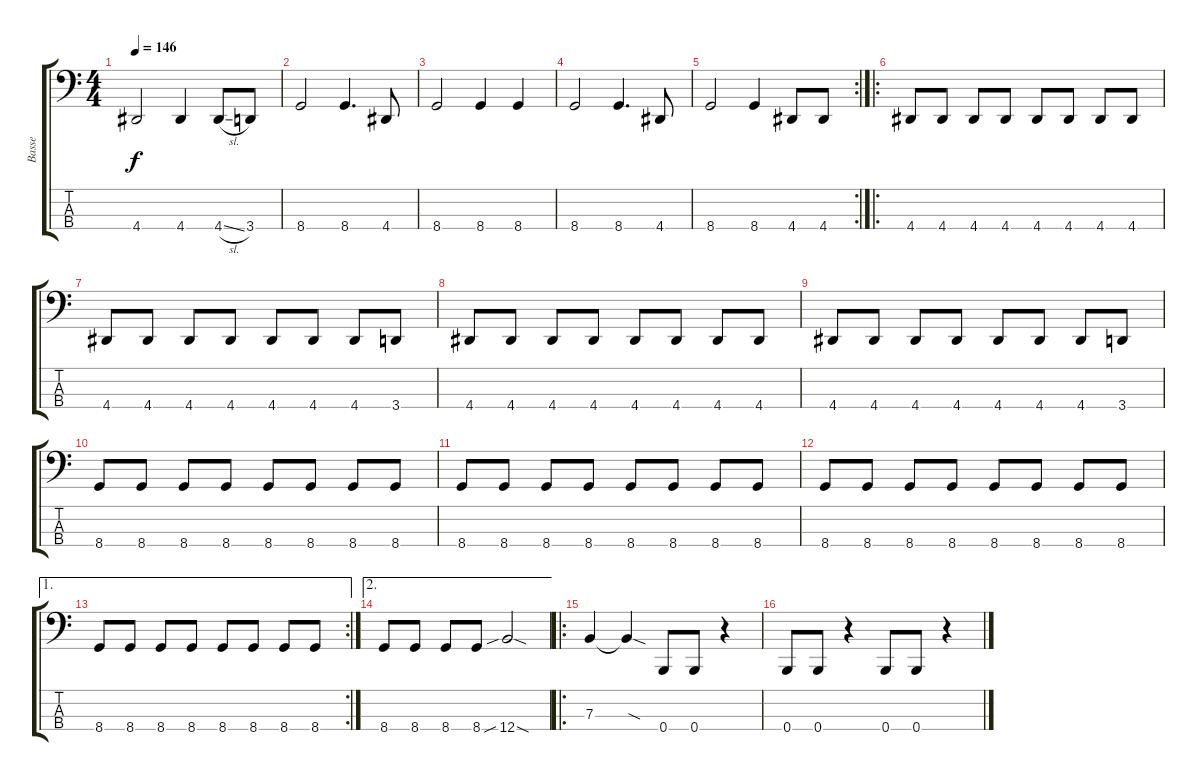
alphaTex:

\track ("Basse" "Basse") {instrument electricbassfinger}
\staff {score tabs}
\tuning (D2 A1 E1 B0) {hide}
\ts (4 4)
\tempo 146
\clef f4
\ks c
4.4.2{dy f} 4.4.4 4.4{sl}.8 3.4.8 |
8.4.2 8.4.4{d} 4.4.8 |
8.4.2 8.4.4 8.4.4 |
8.4.2 8.4.4{d} 4.4.8 |
\rc 2
8.4.2 8.4.4 4.4.8 4.4.8 |
\ro
4.4.8 4.4.8 4.4.8 4.4.8 4.4.8 4.4.8 4.4.8 4.4.8 |
4.4.8 4.4.8 4.4.8 4.4.8 4.4.8 4.4.8 4.4.8 3.4.8 |
4.4.8 4.4.8 4.4.8 4.4.8 4.4.8 4.4.8 4.4.8 4.4.8 |
4.4.8 4.4.8 4.4.8 4.4.8 4.4.8 4.4.8 4.4.8 3.4.8 |
8.4.8 8.4.8 8.4.8 8.4.8 8.4.8 8.4.8 8.4.8 8.4.8 |
8.4.8 8.4.8 8.4.8 8.4.8 8.4.8 8.4.8 8.4.8 8.4.8 |
8.4.8 8.4.8 8.4.8 8.4.8 8.4.8 8.4.8 8.4.8 8.4.8 |
\ae 1
\rc 2
8.4.8 8.4.8 8.4.8 8.4.8 8.4.8 8.4.8 8.4.8 8.4.8 |
\ae 2
8.4.8 8.4.8 8.4.8 8.4.8 12.4{sib sod}.2 |
\ro
7.3.4 7.3{sod t}.4 0.4.8 0.4.8 r.4 |
0.4.8 0.4.8 r.4 0.4.8 0.4.8 r.4
